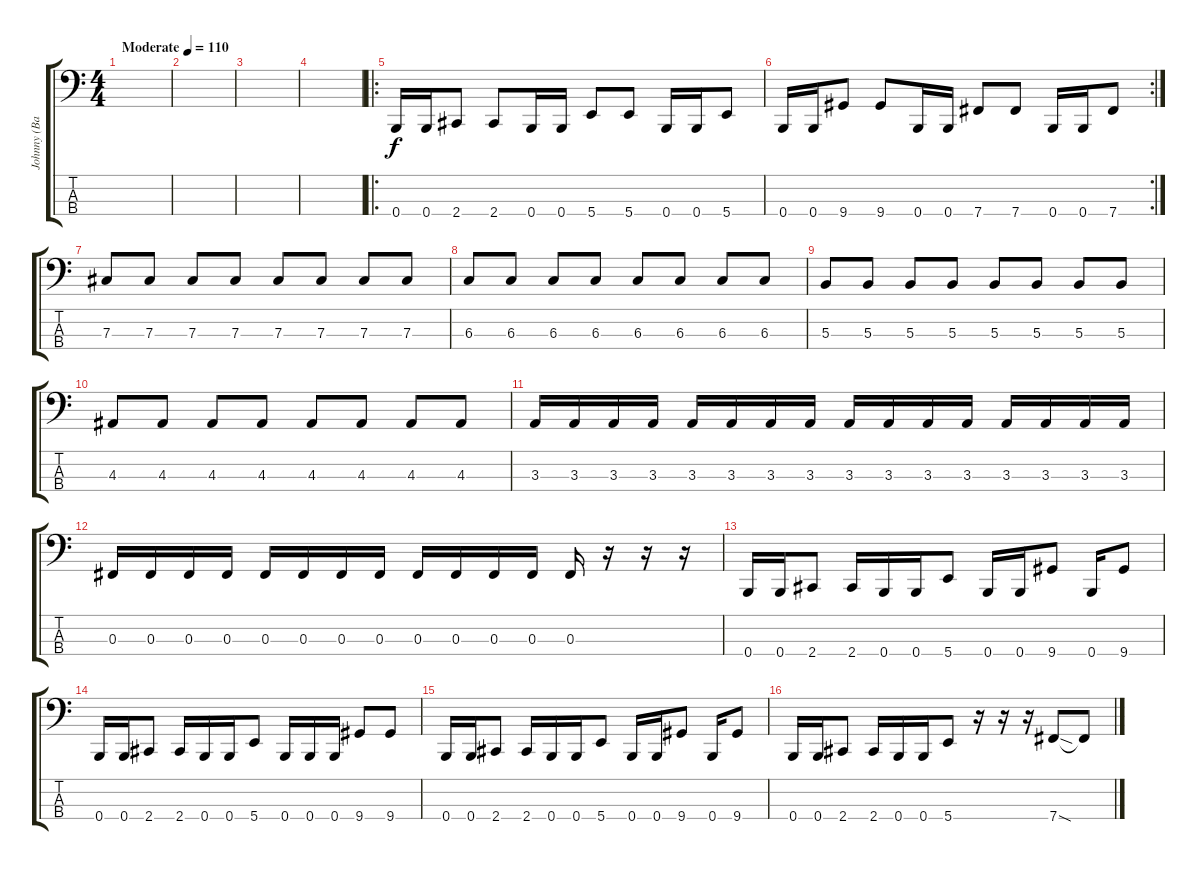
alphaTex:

\track ("Johnny (Baixo - Palheta)" "Johnny (Ba") {instrument electricbasspick}
\staff {score tabs}
\tuning (E2 B1 Gb1 B0) {hide}
\ts (4 4)
\tempo (110 "Moderate")
\clef f4
\ks c
|
|
|
|
\ro
0.4.16 0.4.16 2.4.8 2.4.8 0.4.16 0.4.16 5.4.8 5.4.8 0.4.16 0.4.16 5.4.8 |
\rc 2
0.4.16 0.4.16 9.4.8 9.4.8 0.4.16 0.4.16 7.4.8 7.4.8 0.4.16 0.4.16 7.4.8 |
7.3.8 7.3.8 7.3.8 7.3.8 7.3.8 7.3.8 7.3.8 7.3.8 |
6.3.8 6.3.8 6.3.8 6.3.8 6.3.8 6.3.8 6.3.8 6.3.8 |
5.3.8 5.3.8 5.3.8 5.3.8 5.3.8 5.3.8 5.3.8 5.3.8 |
4.3.8 4.3.8 4.3.8 4.3.8 4.3.8 4.3.8 4.3.8 4.3.8 |
3.3.16 3.3.16 3.3.16 3.3.16 3.3.16 3.3.16 3.3.16 3.3.16 3.3.16 3.3.16 3.3.16 3.3.16 3.3.16 3.3.16 3.3.16 3.3.16 |
0.3.16 0.3.16 0.3.16 0.3.16 0.3.16 0.3.16 0.3.16 0.3.16 0.3.16 0.3.16 0.3.16 0.3.16 0.3.16 r.16 r.16 r.16 |
0.4.16 0.4.16 2.4.8 2.4.16 0.4.16 0.4.16 5.4.8 0.4.16 0.4.16 9.4.8 0.4.16 9.4.8 |
0.4.16 0.4.16 2.4.8 2.4.16 0.4.16 0.4.16 5.4.8 0.4.16 0.4.16 0.4.16 9.4.8 9.4.8 |
0.4.16 0.4.16 2.4.8 2.4.16 0.4.16 0.4.16 5.4.8 0.4.16 0.4.16 9.4.8 0.4.16 9.4.8 |
0.4.16 0.4.16 2.4.8 2.4.16 0.4.16 0.4.16 5.4.8 r.16 r.16 r.16 7.4{sod}.8{dy f} 7.4{t}.8
